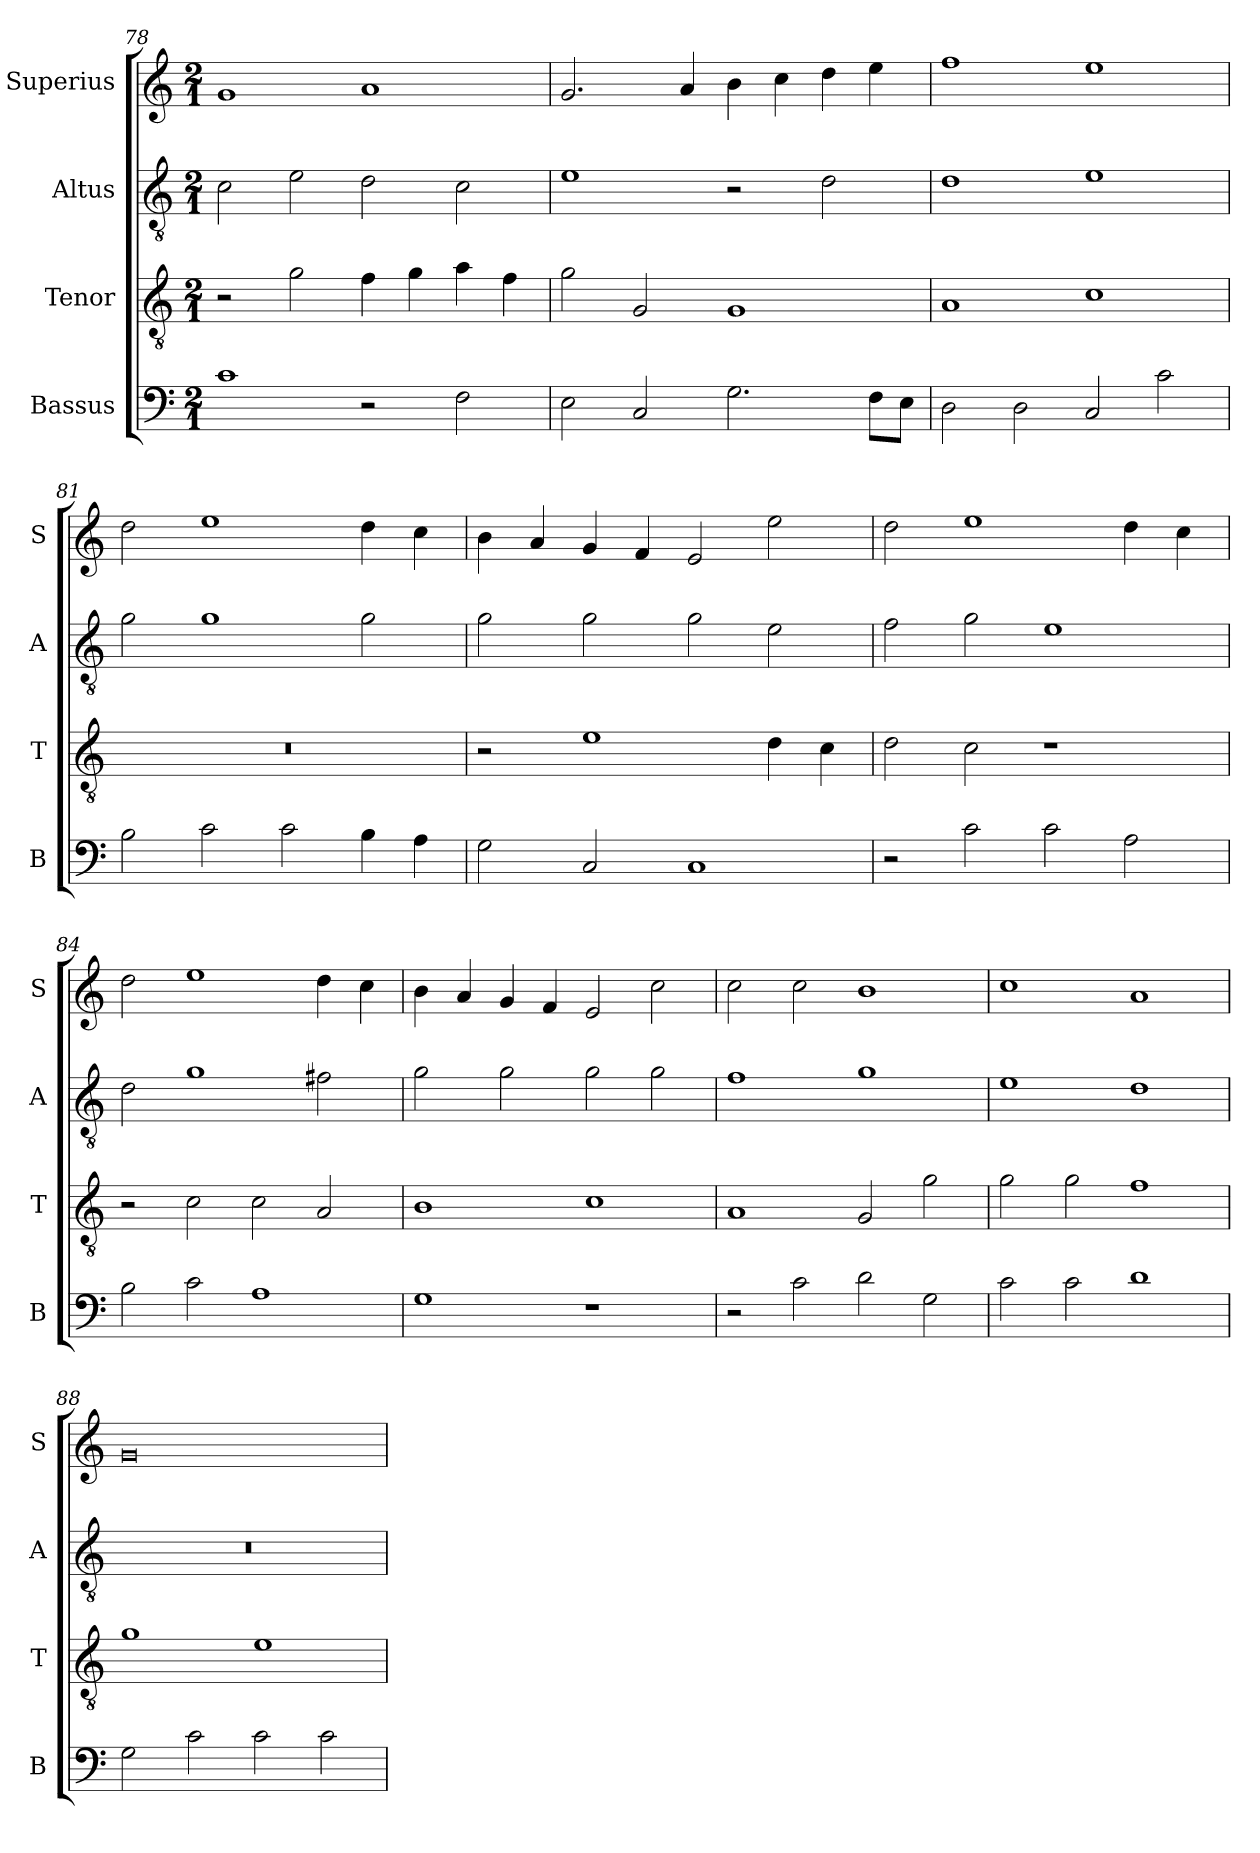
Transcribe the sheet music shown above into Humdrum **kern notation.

**kern	**kern	**kern	**kern
*part4	*part3	*part2	*part1
*staff4	*staff3	*staff2	*staff1
*I"Bassus	*I"Tenor	*I"Altus	*I"Superius
*I'B	*I'T	*I'A	*I'S
*clefF4	*clefGv2	*clefGv2	*clefG2
*k[]	*k[]	*k[]	*k[]
*C:	*C:	*C:	*C:
*M2/1	*M2/1	*M2/1	*M2/1
=78	=78	=78	=78
1c	2r	2c	1g
.	2g	2e	.
2r	4f	2d	1a
.	4g	.	.
2F	4a	2c	.
.	4f	.	.
=79	=79	=79	=79
2E	2g	1e	2.g
2C	2G	.	.
.	.	.	4a
2.G	1G	2r	4b
.	.	.	4cc
.	.	2d	4dd
8FL	.	.	4ee
8EJ	.	.	.
=80	=80	=80	=80
2D	1A	1d	1ff
2D	.	.	.
2C	1c	1e	1ee
2c	.	.	.
=81	=81	=81	=81
2B	0r	2g	2dd
2c	.	1g	1ee
2c	.	.	.
4B	.	2g	4dd
4A	.	.	4cc
=82	=82	=82	=82
2G	2r	2g	4b
.	.	.	4a
2C	1e	2g	4g
.	.	.	4f
1C	.	2g	2e
.	4d	2e	2ee
.	4c	.	.
=83	=83	=83	=83
2r	2d	2f	2dd
2c	2c	2g	1ee
2c	1r	1e	.
2A	.	.	4dd
.	.	.	4cc
=84	=84	=84	=84
2B	2r	2d	2dd
2c	2c	1g	1ee
1A	2c	.	.
.	2A	2f#X	4dd
.	.	.	4cc
=85	=85	=85	=85
1G	1B	2g	4b
.	.	.	4a
.	.	2g	4g
.	.	.	4f
1r	1c	2g	2e
.	.	2g	2cc
=86	=86	=86	=86
2r	1A	1f	2cc
2c	.	.	2cc
2d	2G	1g	1b
2G	2g	.	.
=87	=87	=87	=87
2c	2g	1e	1cc
2c	2g	.	.
1d	1f	1d	1a
=88	=88	=88	=88
2G	1g	0r	0g
2c	.	.	.
2c	1e	.	.
2c	.	.	.
=	=	=	=
*-	*-	*-	*-
